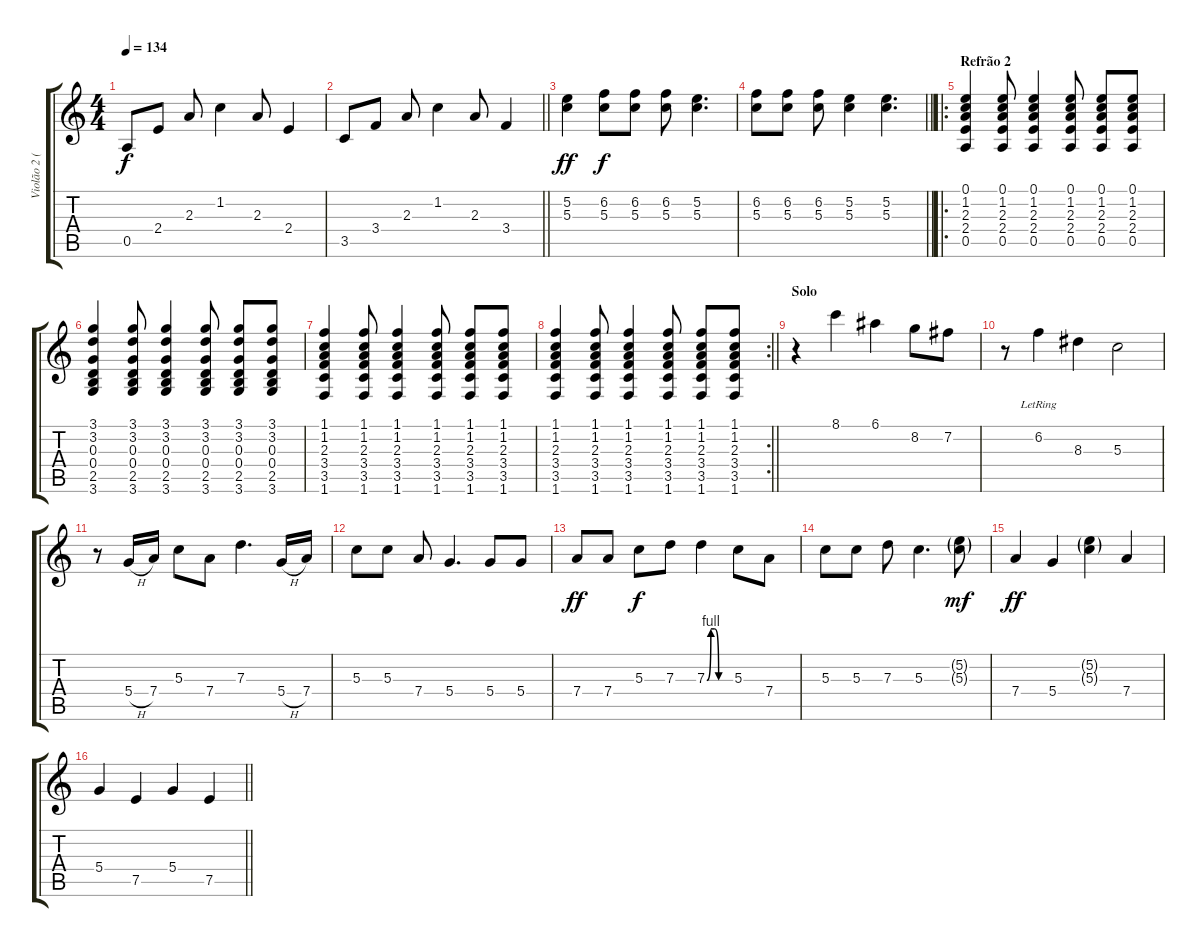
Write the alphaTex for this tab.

\track ("Violão 2 (Loro Jones)" "Violão 2 (") {instrument acousticguitarnylon}
\staff {score tabs}
\tuning (E4 B3 G3 D3 A2 E2) {hide}
\ts (4 4)
\tempo 134
\clef g2
\ks c
0.5.8{dy f} 2.4.8 2.3.8 1.2.4 2.3.8 2.4.4 |
\barLineRight lightlight
3.5.8 3.4.8 2.3.8 1.2.4 2.3.8 3.4.4 |
(5.2 5.3).4{dy ff} (6.2 5.3).8{dy f} (6.2 5.3).8 (6.2 5.3).8 (5.2 5.3).4{d} |
\barLineRight lightlight
(6.2 5.3).8 (6.2 5.3).8 (6.2 5.3).8 (5.2 5.3).4 (5.2 5.3).4{d} |
\ro
\section ("" "Refrão 2")
(0.1 1.2 2.3 2.4 0.5).4 (0.1 1.2 2.3 2.4 0.5).8 (0.1 1.2 2.3 2.4 0.5).4 (0.1 1.2 2.3 2.4 0.5).8 (0.1 1.2 2.3 2.4 0.5).8 (0.1 1.2 2.3 2.4 0.5).8 |
(3.1 3.2 0.3 0.4 2.5 3.6).4 (3.1 3.2 0.3 0.4 2.5 3.6).8 (3.1 3.2 0.3 0.4 2.5 3.6).4 (3.1 3.2 0.3 0.4 2.5 3.6).8 (3.1 3.2 0.3 0.4 2.5 3.6).8 (3.1 3.2 0.3 0.4 2.5 3.6).8 |
(1.1 1.2 2.3 3.4 3.5 1.6).4 (1.1 1.2 2.3 3.4 3.5 1.6).8 (1.1 1.2 2.3 3.4 3.5 1.6).4 (1.1 1.2 2.3 3.4 3.5 1.6).8 (1.1 1.2 2.3 3.4 3.5 1.6).8 (1.1 1.2 2.3 3.4 3.5 1.6).8 |
\rc 2
\barLineRight lightlight
(1.1 1.2 2.3 3.4 3.5 1.6).4 (1.1 1.2 2.3 3.4 3.5 1.6).8 (1.1 1.2 2.3 3.4 3.5 1.6).4 (1.1 1.2 2.3 3.4 3.5 1.6).8 (1.1 1.2 2.3 3.4 3.5 1.6).8 (1.1 1.2 2.3 3.4 3.5 1.6).8 |
\section ("" "Solo")
r.4{volume 16} 8.1.4 6.1.4 8.2.8 7.2.8 |
r.8 6.2{lr}.4 8.3.4 5.3.2 |
r.8 5.4{h}.16 7.4.16 5.3.8 7.4.8 7.3.4{d} 5.4{h}.16 7.4.16 |
5.3.8 5.3.8 7.4.8 5.4.4{d} 5.4.8 5.4.8 |
7.4.8{dy ff} 7.4.8 5.3.8{dy f} 7.3.8 7.3{be (custom 0 0 10 4 20 4 30 0 60 0)}.4 5.3.8 7.4.8 |
5.3.8 5.3.8 7.3.8 5.3.4{d} (5.2{g} 5.3{g}).8{dy mf} |
7.4.4{dy ff} 5.4.4 (5.2{g} 5.3{g}).4 7.4.4 |
\barLineRight lightlight
5.4.4 7.5.4 5.4.4 7.5.4
